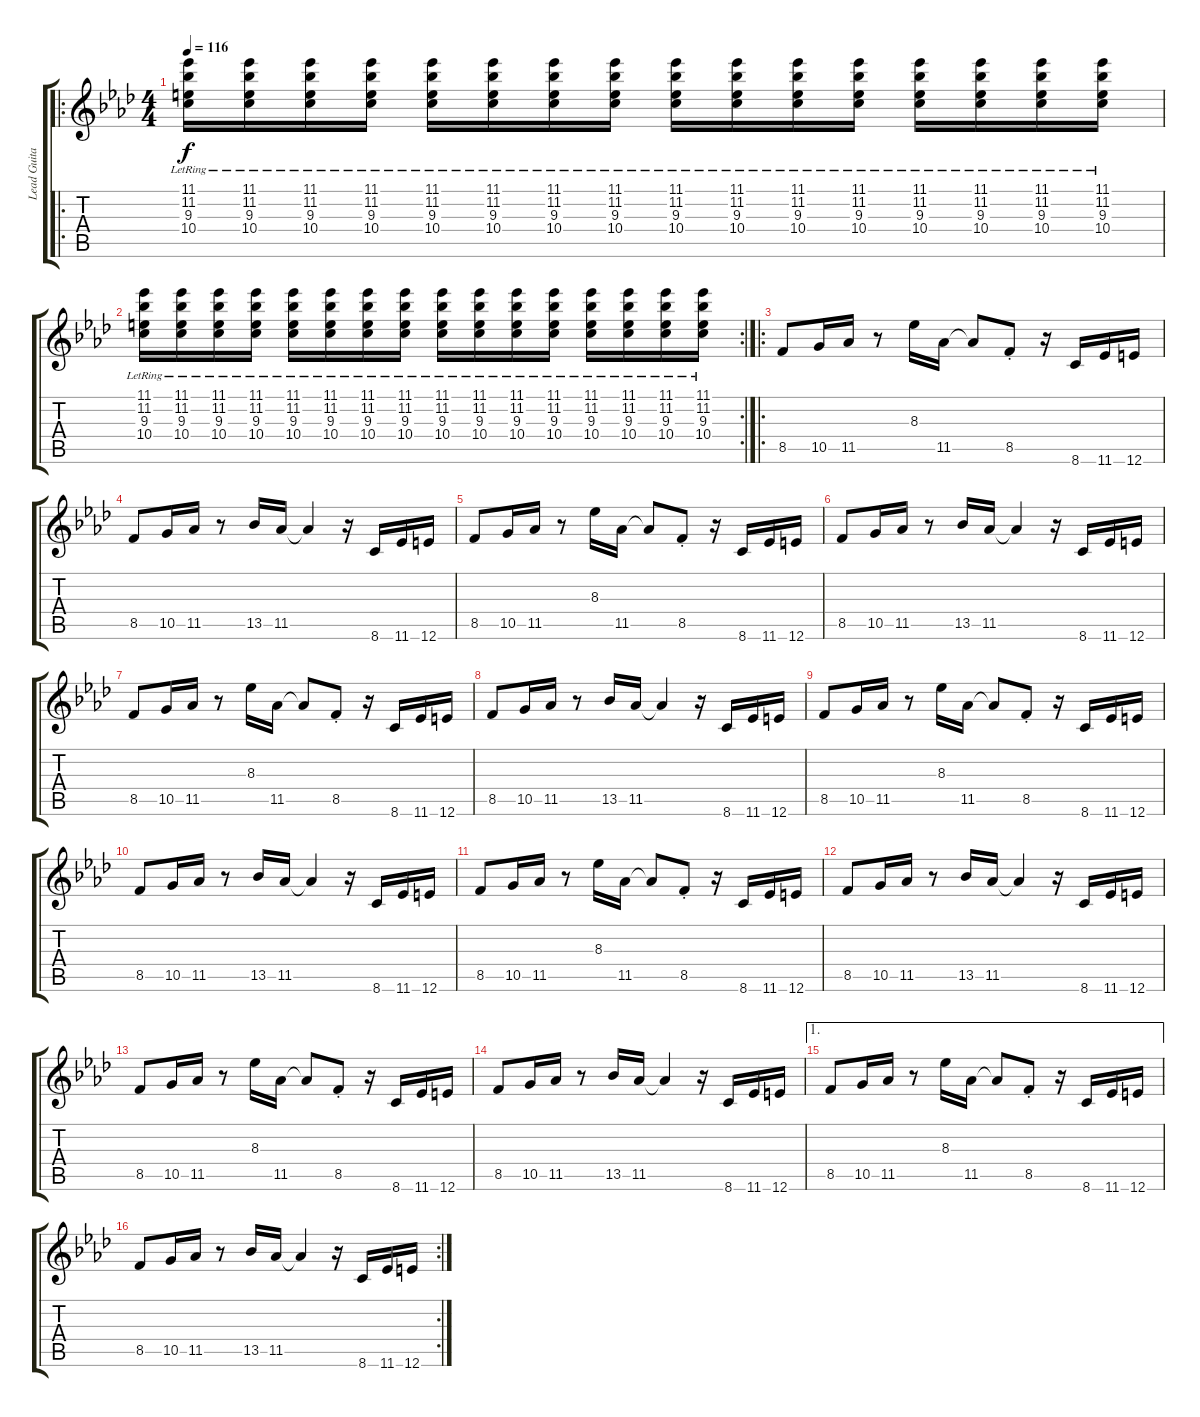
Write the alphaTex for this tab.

\track ("Lead Guitar" "Lead Guita") {instrument electricguitarclean}
\staff {score tabs}
\tuning (E4 B3 G3 D3 A2 E2) {hide}
\ro
\ts (4 4)
\tempo 116
\clef g2
\ks ab
(11.1{lr} 11.2{lr} 9.3{lr} 10.4{lr}).16{dy f instrument electricguitarclean} (11.1{lr} 11.2{lr} 9.3{lr} 10.4{lr}).16 (11.1{lr} 11.2{lr} 9.3{lr} 10.4{lr}).16 (11.1{lr} 11.2{lr} 9.3{lr} 10.4{lr}).16 (11.1{lr} 11.2{lr} 9.3{lr} 10.4{lr}).16 (11.1{lr} 11.2{lr} 9.3{lr} 10.4{lr}).16 (11.1{lr} 11.2{lr} 9.3{lr} 10.4{lr}).16 (11.1{lr} 11.2{lr} 9.3{lr} 10.4{lr}).16 (11.1{lr} 11.2{lr} 9.3{lr} 10.4{lr}).16 (11.1{lr} 11.2{lr} 9.3{lr} 10.4{lr}).16 (11.1{lr} 11.2{lr} 9.3{lr} 10.4{lr}).16 (11.1{lr} 11.2{lr} 9.3{lr} 10.4{lr}).16 (11.1{lr} 11.2{lr} 9.3{lr} 10.4{lr}).16 (11.1{lr} 11.2{lr} 9.3{lr} 10.4{lr}).16 (11.1{lr} 11.2{lr} 9.3{lr} 10.4{lr}).16 (11.1{lr} 11.2{lr} 9.3{lr} 10.4{lr}).16 |
\rc 2
(11.1{lr} 11.2{lr} 9.3{lr} 10.4{lr}).16 (11.1{lr} 11.2{lr} 9.3{lr} 10.4{lr}).16 (11.1{lr} 11.2{lr} 9.3{lr} 10.4{lr}).16 (11.1{lr} 11.2{lr} 9.3{lr} 10.4{lr}).16 (11.1{lr} 11.2{lr} 9.3{lr} 10.4{lr}).16 (11.1{lr} 11.2{lr} 9.3{lr} 10.4{lr}).16 (11.1{lr} 11.2{lr} 9.3{lr} 10.4{lr}).16 (11.1{lr} 11.2{lr} 9.3{lr} 10.4{lr}).16 (11.1{lr} 11.2{lr} 9.3{lr} 10.4{lr}).16 (11.1{lr} 11.2{lr} 9.3{lr} 10.4{lr}).16 (11.1{lr} 11.2{lr} 9.3{lr} 10.4{lr}).16 (11.1{lr} 11.2{lr} 9.3{lr} 10.4{lr}).16 (11.1{lr} 11.2{lr} 9.3{lr} 10.4{lr}).16 (11.1{lr} 11.2{lr} 9.3{lr} 10.4{lr}).16 (11.1{lr} 11.2{lr} 9.3{lr} 10.4{lr}).16 (11.1{lr} 11.2{lr} 9.3{lr} 10.4{lr}).16 |
\ro
8.5.8 10.5.16 11.5.16 r.8 8.3.16 11.5.16 11.5{t}.8 8.5{st}.8 r.16 8.6.16 11.6.16 12.6.16 |
8.5.8 10.5.16 11.5.16 r.8 13.5.16 11.5.16 11.5{t}.4 r.16 8.6.16 11.6.16 12.6.16 |
8.5.8 10.5.16 11.5.16 r.8 8.3.16 11.5.16 11.5{t}.8 8.5{st}.8 r.16 8.6.16 11.6.16 12.6.16 |
8.5.8 10.5.16 11.5.16 r.8 13.5.16 11.5.16 11.5{t}.4 r.16 8.6.16 11.6.16 12.6.16 |
8.5.8 10.5.16 11.5.16 r.8 8.3.16 11.5.16 11.5{t}.8 8.5{st}.8 r.16 8.6.16 11.6.16 12.6.16 |
8.5.8 10.5.16 11.5.16 r.8 13.5.16 11.5.16 11.5{t}.4 r.16 8.6.16 11.6.16 12.6.16 |
8.5.8 10.5.16 11.5.16 r.8 8.3.16 11.5.16 11.5{t}.8 8.5{st}.8 r.16 8.6.16 11.6.16 12.6.16 |
8.5.8 10.5.16 11.5.16 r.8 13.5.16 11.5.16 11.5{t}.4 r.16 8.6.16 11.6.16 12.6.16 |
8.5.8 10.5.16 11.5.16 r.8 8.3.16 11.5.16 11.5{t}.8 8.5{st}.8 r.16 8.6.16 11.6.16 12.6.16 |
8.5.8 10.5.16 11.5.16 r.8 13.5.16 11.5.16 11.5{t}.4 r.16 8.6.16 11.6.16 12.6.16 |
8.5.8 10.5.16 11.5.16 r.8 8.3.16 11.5.16 11.5{t}.8 8.5{st}.8 r.16 8.6.16 11.6.16 12.6.16 |
8.5.8 10.5.16 11.5.16 r.8 13.5.16 11.5.16 11.5{t}.4 r.16 8.6.16 11.6.16 12.6.16 |
\ae 1
8.5.8 10.5.16 11.5.16 r.8 8.3.16 11.5.16 11.5{t}.8 8.5{st}.8 r.16 8.6.16 11.6.16 12.6.16 |
\rc 2
8.5.8 10.5.16 11.5.16 r.8 13.5.16 11.5.16 11.5{t}.4 r.16 8.6.16 11.6.16 12.6.16
